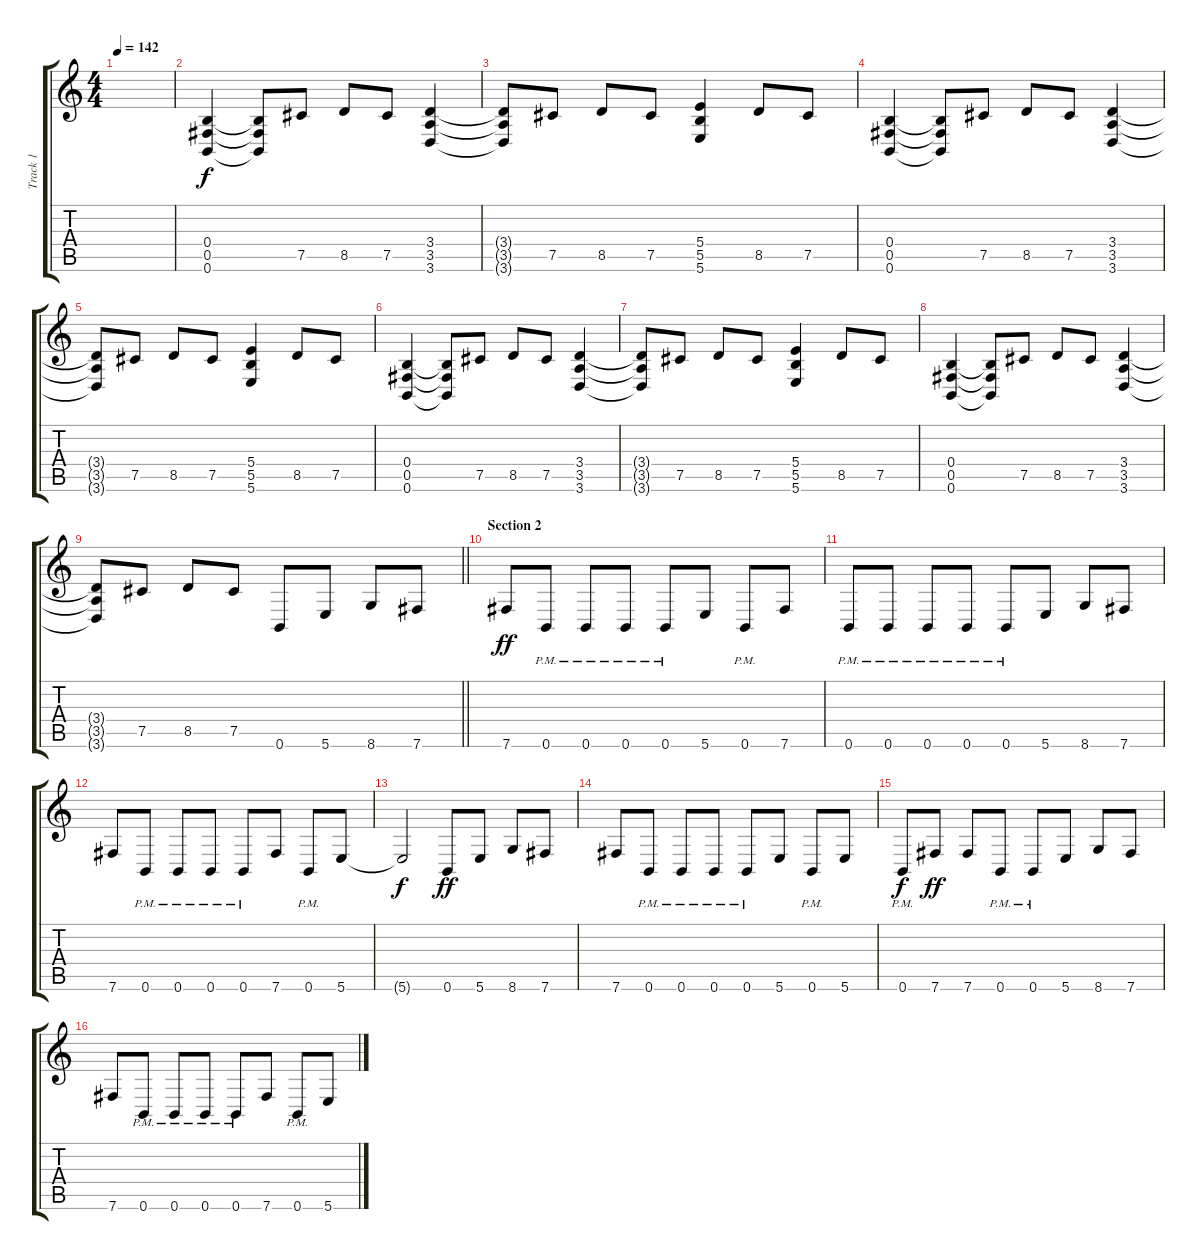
\track ("Track 1" "Track 1") {instrument distortionguitar}
\staff {score tabs}
\tuning (Db4 Ab3 E3 B2 Gb2 B1) {hide}
\ts (4 4)
\tempo 142
\clef g2
\ks c
|
(0.4 0.5 0.6).4 (0.4{t} 0.5{t} 0.6{t}).8 7.5.8 8.5.8 7.5.8 (3.4 3.5 3.6).4 |
(3.4{t} 3.5{t} 3.6{t}).8 7.5.8 8.5.8 7.5.8 (5.4 5.5 5.6).4 8.5.8 7.5.8 |
(0.4 0.5 0.6).4 (0.4{t} 0.5{t} 0.6{t}).8 7.5.8 8.5.8 7.5.8 (3.4 3.5 3.6).4 |
(3.4{t} 3.5{t} 3.6{t}).8 7.5.8 8.5.8 7.5.8 (5.4 5.5 5.6).4 8.5.8 7.5.8 |
(0.4 0.5 0.6).4 (0.4{t} 0.5{t} 0.6{t}).8 7.5.8 8.5.8 7.5.8 (3.4 3.5 3.6).4 |
(3.4{t} 3.5{t} 3.6{t}).8 7.5.8 8.5.8 7.5.8 (5.4 5.5 5.6).4 8.5.8 7.5.8 |
(0.4 0.5 0.6).4 (0.4{t} 0.5{t} 0.6{t}).8 7.5.8 8.5.8 7.5.8 (3.4 3.5 3.6).4 |
\barLineRight lightlight
(3.4{t} 3.5{t} 3.6{t}).8 7.5.8 8.5.8 7.5.8 0.6.8 5.6.8 8.6.8 7.6.8 |
\section ("" "Section 2")
7.6.8{dy ff} 0.6{pm}.8 0.6{pm}.8 0.6{pm}.8 0.6{pm}.8 5.6.8 0.6{pm}.8 7.6.8 |
0.6{pm}.8 0.6{pm}.8 0.6{pm}.8 0.6{pm}.8 0.6{pm}.8 5.6.8 8.6.8 7.6.8 |
7.6.8 0.6{pm}.8 0.6{pm}.8 0.6{pm}.8 0.6{pm}.8 7.6.8 0.6{pm}.8 5.6.8 |
5.6{t}.2{dy f} 0.6.8{dy ff} 5.6.8 8.6.8 7.6.8 |
7.6.8 0.6{pm}.8 0.6{pm}.8 0.6{pm}.8 0.6{pm}.8 5.6.8 0.6{pm}.8 5.6.8 |
0.6{pm}.8{dy f} 7.6.8{dy ff} 7.6.8 0.6{pm}.8 0.6{pm}.8 5.6.8 8.6.8 7.6.8 |
7.6.8 0.6{pm}.8 0.6{pm}.8 0.6{pm}.8 0.6{pm}.8 7.6.8 0.6{pm}.8 5.6.8
